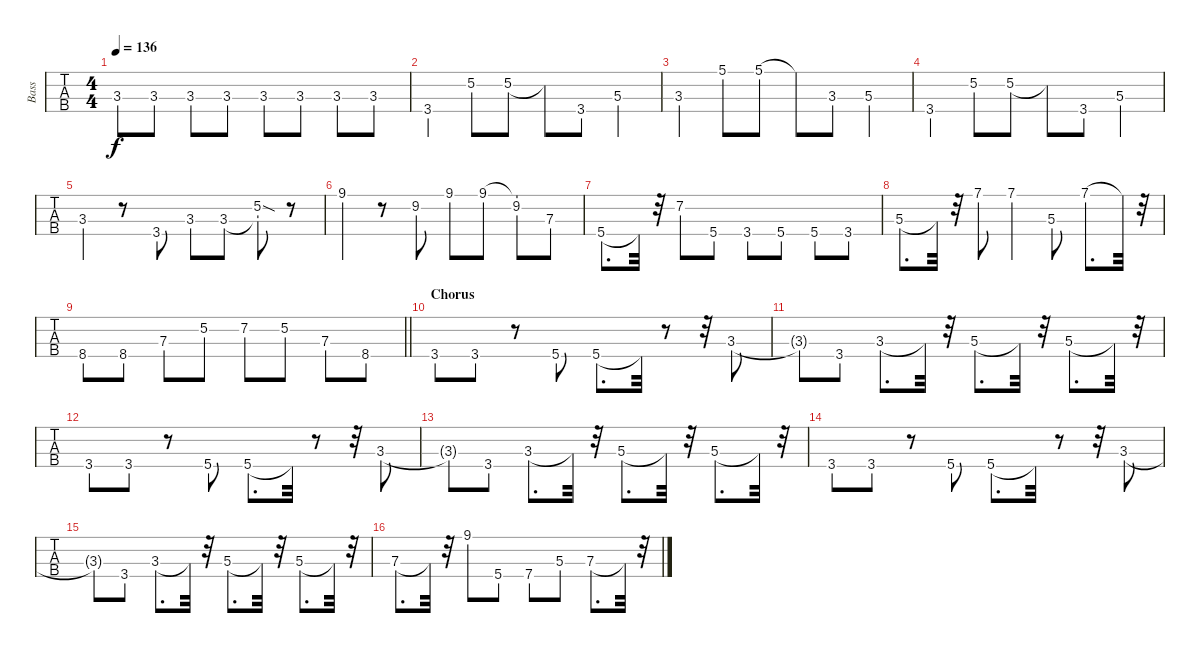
\track ("Bass" "Bass") {instrument electricbassfinger}
\staff {tabs}
\tuning (G2 D2 A1 E1) {hide}
\ts (4 4)
\tempo 136
\clef f4
\ks g
3.3.8{dy f} 3.3.8 3.3.8 3.3.8 3.3.8 3.3.8 3.3.8 3.3.8 |
3.4{st}.4 5.2{st}.8 5.2.8 5.2{t}.8 3.4{st}.8 5.3.4 |
3.3{st}.4 5.1{st}.8 5.1.8 5.1{t}.8 3.3{st}.8 5.3.4 |
3.4{st}.4 5.2{st}.8 5.2.8 5.2{t}.8 3.4{st}.8 5.3.4 |
3.3{st}.4 r.8 3.4.8 3.3{st}.8 3.3.8 (5.2{sod} 3.3{t}).8 r.8 |
9.1.4 r.8 9.2.8 9.1{st}.8 9.1.8 (9.1{t} 9.2).8 7.3.8 |
5.4.8{d} 5.4{t}.32 r.32 7.2.8 5.4.8 3.4.8 5.4.8 5.4.8 3.4.8 |
5.3.8{d} 5.3{t}.32 r.32 7.1.8 7.1.4 5.3.8 7.1.8{d} 7.1{t}.32 r.32 |
\barLineRight lightlight
8.4.8 8.4.8 7.3.8 5.2.8 7.2.8 5.2.8 7.3.8 8.4.8 |
\section ("" "Chorus")
3.4.8 3.4.8 r.8 5.4.8 5.4.8{d} 5.4{t}.32 r.8 r.32 3.3.8 |
3.3{t}.8 3.4.8 3.3.8{d} 3.3{t}.32 r.32 5.3.8{d} 5.3{t}.32 r.32 5.3.8{d} 5.3{t}.32 r.32 |
3.4.8 3.4.8 r.8 5.4.8 5.4.8{d} 5.4{t}.32 r.8 r.32 3.3.8 |
3.3{t}.8 3.4.8 3.3.8{d} 3.3{t}.32 r.32 5.3.8{d} 5.3{t}.32 r.32 5.3.8{d} 5.3{t}.32 r.32 |
3.4.8 3.4.8 r.8 5.4.8 5.4.8{d} 5.4{t}.32 r.8 r.32 3.3.8 |
3.3{t}.8 3.4.8 3.3.8{d} 3.3{t}.32 r.32 5.3.8{d} 5.3{t}.32 r.32 5.3.8{d} 5.3{t}.32 r.32 |
7.3.8{d} 7.3{t}.32 r.32 9.1.8 5.4.8 7.4.8 5.3.8 7.3.8{d} 7.3{t}.32 r.32
